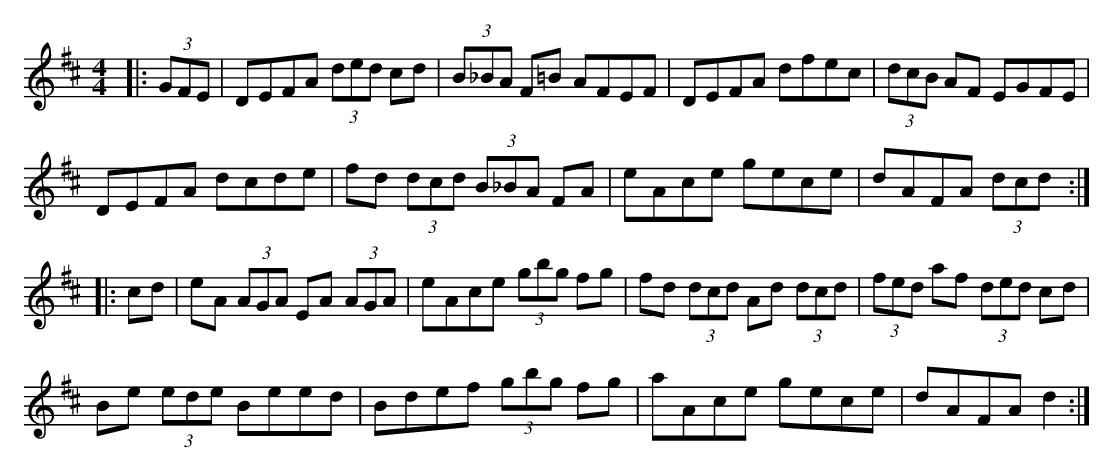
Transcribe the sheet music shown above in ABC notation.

X:1
M:4/4
K:D
|:(3GFE|DEFA (3ded cd|(3B_BA F=B AFEF|DEFA dfec|(3dcB AF EGFE|
DEFA dcde|fd (3dcd (3B_BA FA|eAce gece|dAFA (3dcd:|
|:cd|eA (3AGA EA (3AGA|eAce (3gbg fg|fd (3dcd Ad (3dcd|(3fed af (3ded cd|
Be (3ede Beed|Bdef (3gbg fg|aAce gece|dAFA d2:|
